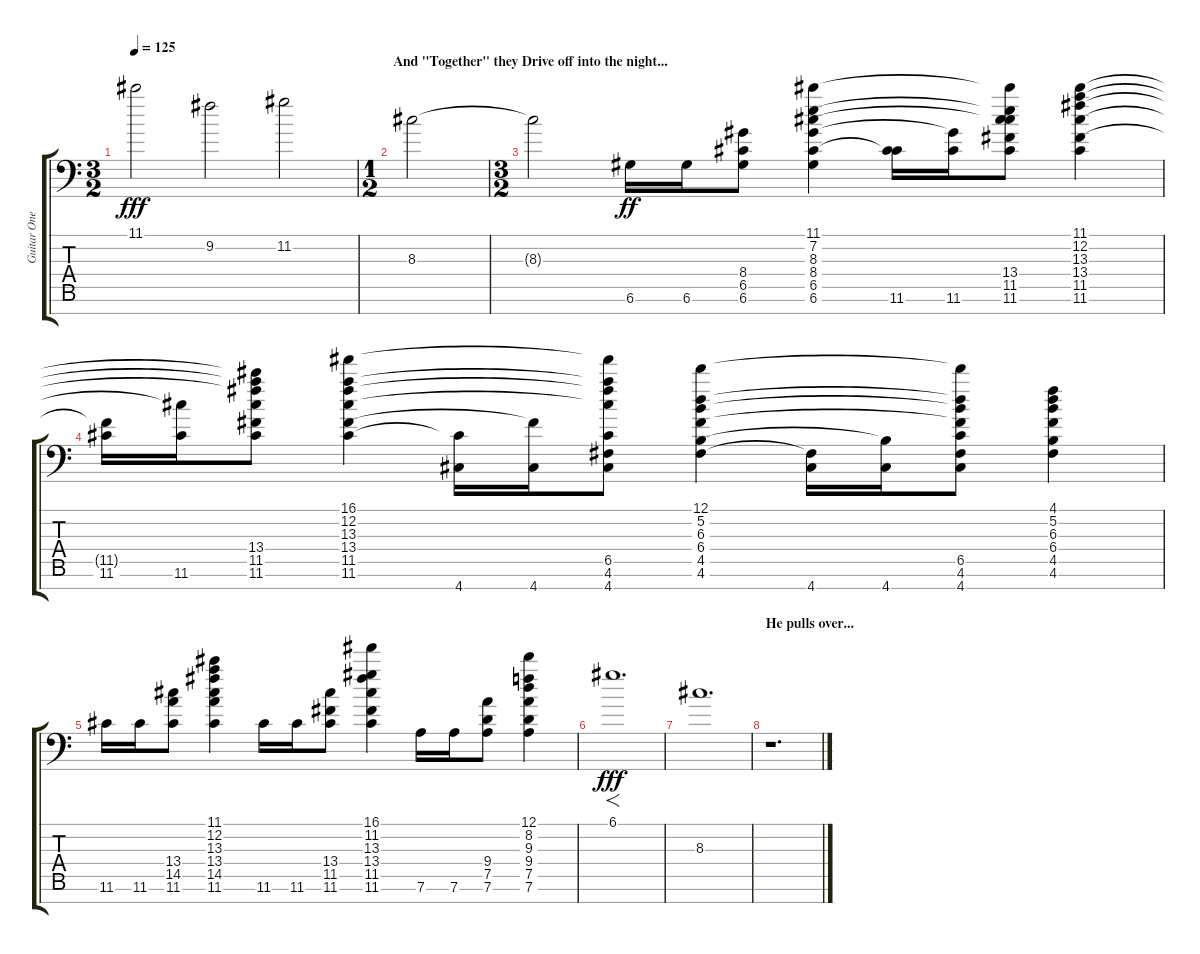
\track ("Guitar One" "Guitar One") {instrument overdrivenguitar}
\staff {score tabs}
\tuning (D4 A3 F3 C3 G2 D2 A1) {hide}
\ts (3 2)
\tempo 125
\clef f4
\ks c
11.1.2{dy fff} 9.2.2 11.2.2 |
\ts (1 2)
\section ("" "And \"Together\" they Drive off into the night...")
8.3.2 |
\ts (3 2)
8.3{t}.2 6.6.16{dy ff} 6.6.16 (8.4 6.5 6.6).8 (11.1 7.2 8.3 8.4 6.5 6.6).4 (6.5{t} 11.6).16 (8.4{t} 11.6).16 (11.1{t} 7.2{t} 8.3{t} 13.4 11.5 11.6).8 (11.1 12.2 13.3 13.4 11.5 11.6).4 |
(11.5{t} 11.6).16 (13.4{t} 11.6).16 (11.1{t} 12.2{t} 13.3{t} 13.4 11.5 11.6).8 (16.1 12.2 13.3 13.4 11.5 11.6).4 (11.6{t} 4.7).16 (11.5{t} 4.7).16 (16.1{t} 12.2{t} 13.3{t} 13.4{t} 6.5 4.6 4.7).8 (12.1 5.2 6.3 6.4 4.5 4.6).4 (4.6{t} 4.7).16 (4.5{t} 4.7).16 (12.1{t} 5.2{t} 6.3{t} 6.4{t} 6.5 4.6 4.7).8 (4.1 5.2 6.3 6.4 4.5 4.6).4 |
11.6.16 11.6.16 (13.4 14.5 11.6).8 (11.1 12.2 13.3 13.4 14.5 11.6).4 11.6.16 11.6.16 (13.4 11.5 11.6).8 (16.1 11.2 13.3 13.4 11.5 11.6).4 7.6.16 7.6.16 (9.4 7.5 7.6).8 (12.1 8.2 9.3 9.4 7.5 7.6).4 |
6.1.1{f d dy fff} |
8.3.1{d} |
\section ("" "He pulls over...")
r.1{d}
